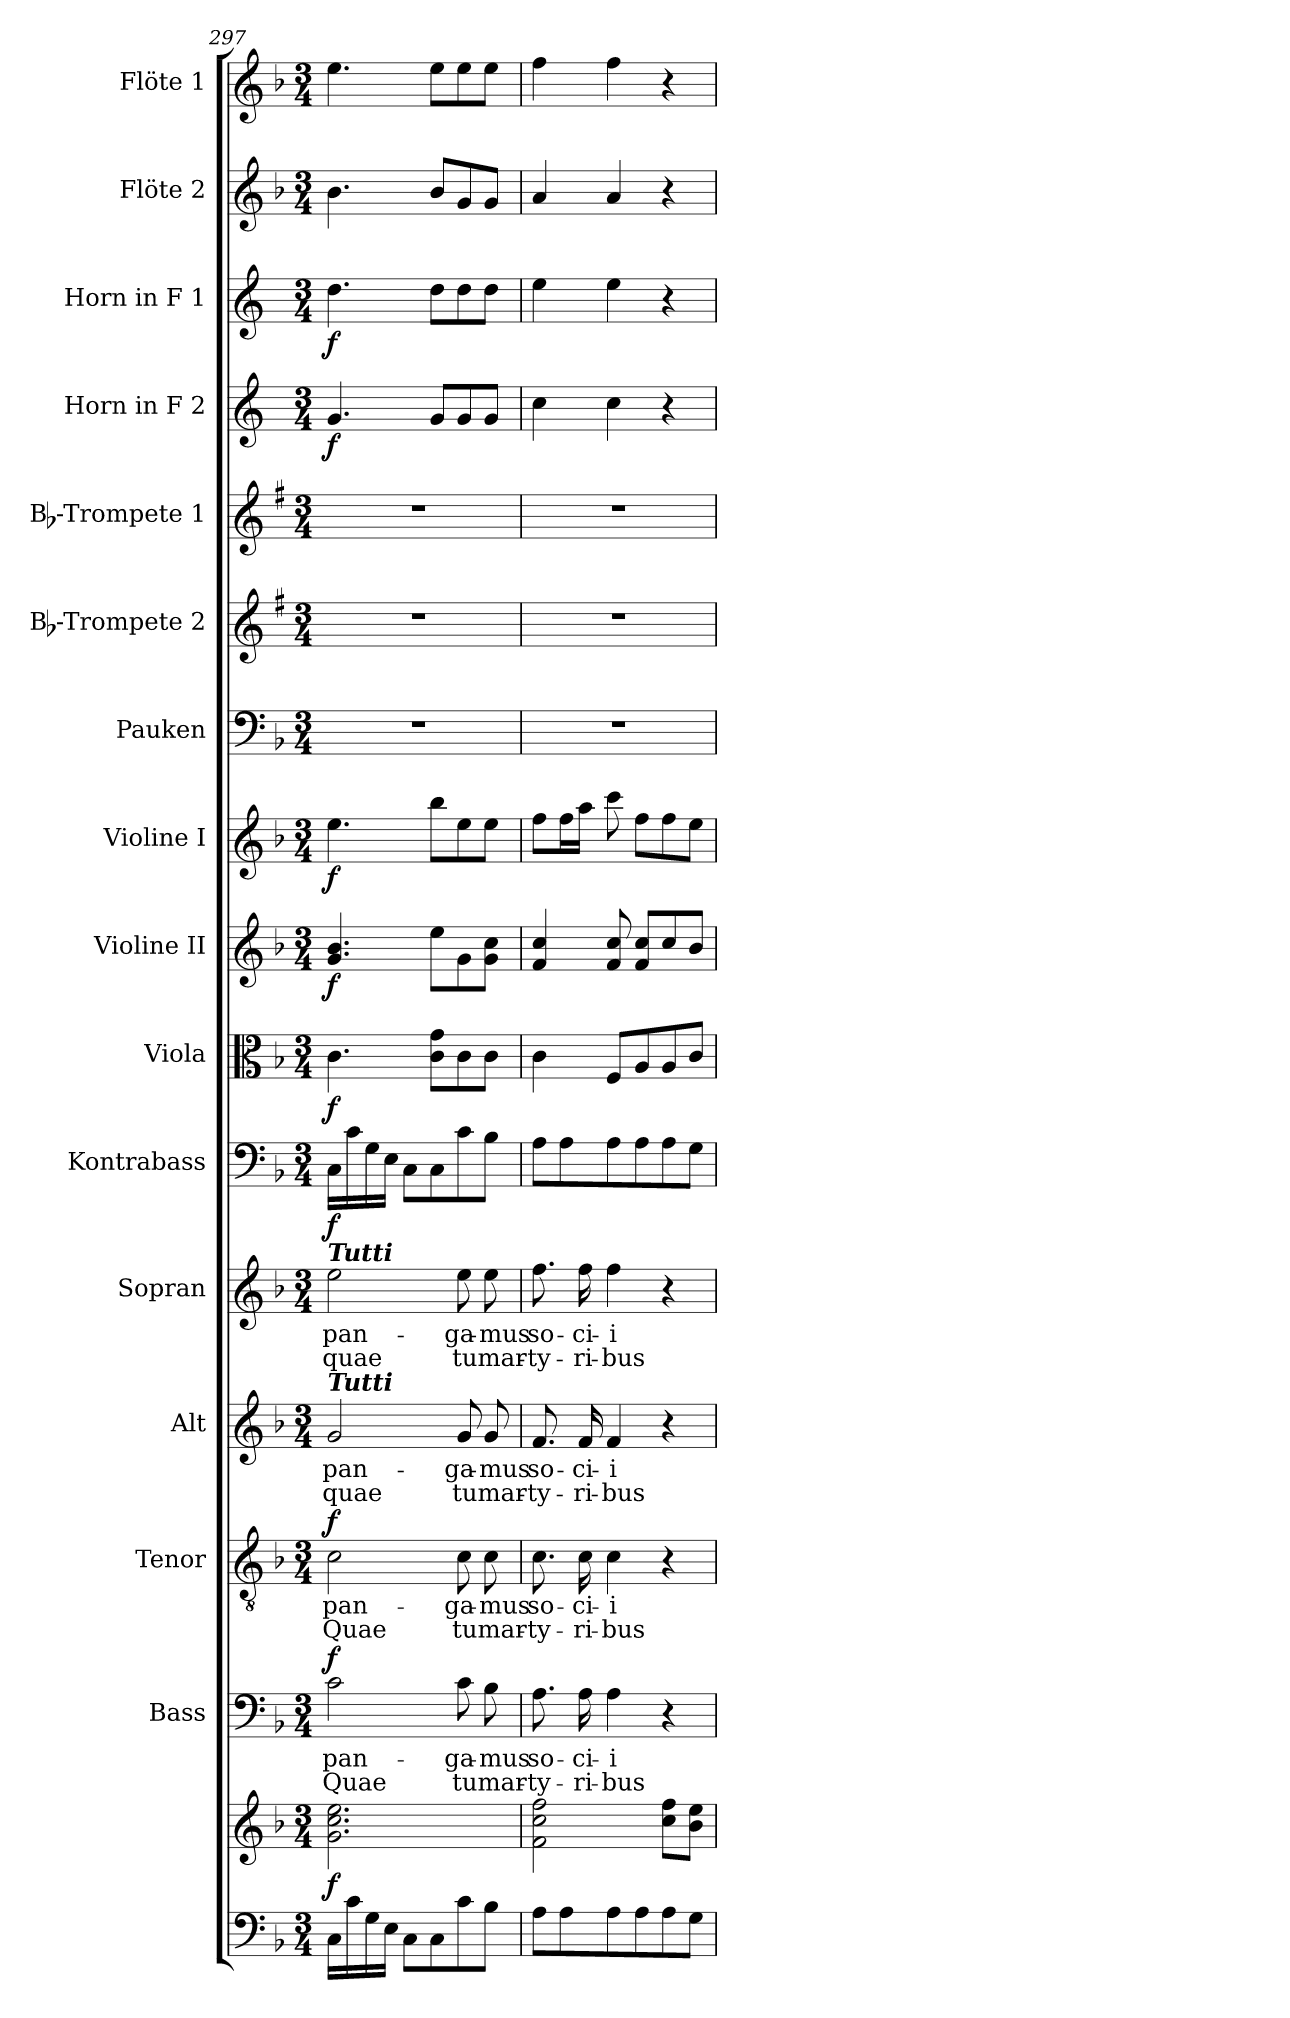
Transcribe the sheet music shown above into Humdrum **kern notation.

**kern	**kern	**dynam	**kern	**text	**text	**dynam	**kern	**text	**text	**dynam	**kern	**text	**text	**kern	**text	**text	**kern	**dynam	**kern	**dynam	**kern	**dynam	**kern	**dynam	**kern	**kern	**kern	**kern	**dynam	**kern	**dynam	**kern	**kern
*part16	*part16	*part16	*part15	*part15	*part15	*part15	*part14	*part14	*part14	*part14	*part13	*part13	*part13	*part12	*part12	*part12	*part11	*part11	*part10	*part10	*part9	*part9	*part8	*part8	*part7	*part6	*part5	*part4	*part4	*part3	*part3	*part2	*part1
*staff17	*staff16	*staff16/17	*staff15	*staff15	*staff15	*staff15	*staff14	*staff14	*staff14	*staff14	*staff13	*staff13	*staff13	*staff12	*staff12	*staff12	*staff11	*staff11	*staff10	*staff10	*staff9	*staff9	*staff8	*staff8	*staff7	*staff6	*staff5	*staff4	*staff4	*staff3	*staff3	*staff2	*staff1
*	*	*	*I"Bass	*	*	*	*I"Tenor	*	*	*	*I"Alt	*	*	*I"Sopran	*	*	*I"Kontrabass	*	*I"Viola	*	*I"Violine II	*	*I"Violine I	*	*I"Pauken	*I"Bb-Trompete 2	*I"Bb-Trompete 1	*I"Horn in F 2	*	*I"Horn in F 1	*	*I"Flöte 2	*I"Flöte 1
*	*	*	*I'B.	*	*	*	*I'T.	*	*	*	*I'A.	*	*	*I'S.	*	*	*I'Kb.	*	*I'Vla.	*	*I'Vl. II	*	*I'Vl. I	*	*I'Pk.	*I'Bb Trp. 2	*I'Bb Trp. 1	*	*	*	*	*I'Fl. 2	*I'Fl. 1
!!LO:PB:g=z
*clefF4	*clefG2	*	*clefF4	*	*	*	*clefGv2	*	*	*	*clefG2	*	*	*clefG2	*	*	*clefF4	*	*clefC3	*	*clefG2	*	*clefG2	*	*clefF4	*clefG2	*clefG2	*clefG2	*	*clefG2	*	*clefG2	*clefG2
*	*	*	*	*	*	*	*	*	*	*	*	*	*	*	*	*	*ITrd7c12	*	*	*	*	*	*	*	*	*ITrd1c2	*ITrd1c2	*ITrd4c7	*	*ITrd4c7	*	*	*
*k[b-]	*k[b-]	*	*k[b-]	*	*	*	*k[b-]	*	*	*	*k[b-]	*	*	*k[b-]	*	*	*k[b-]	*	*k[b-]	*	*k[b-]	*	*k[b-]	*	*k[b-]	*k[b-]	*k[b-]	*k[b-]	*	*k[b-]	*	*k[b-]	*k[b-]
*F:	*F:	*	*F:	*	*	*	*F:	*	*	*	*F:	*	*	*F:	*	*	*F:	*	*F:	*	*F:	*	*F:	*	*F:	*F:	*F:	*F:	*	*F:	*	*F:	*F:
*M3/4	*M3/4	*	*M3/4	*	*	*	*M3/4	*	*	*	*M3/4	*	*	*M3/4	*	*	*M3/4	*	*M3/4	*	*M3/4	*	*M3/4	*	*M3/4	*M3/4	*M3/4	*M3/4	*	*M3/4	*	*M3/4	*M3/4
=297	=297	=297	=297	=297	=297	=297	=297	=297	=297	=297	=297	=297	=297	=297	=297	=297	=297	=297	=297	=297	=297	=297	=297	=297	=297	=297	=297	=297	=297	=297	=297	=297	=297
!	!	!	!	!	!	!	!	!	!	!	!	!	!	!LO:TX:a:Bi:t=Tutti	!	!	!	!	!	!	!	!	!	!	!	!	!	!	!	!	!	!	!
!	!	!	!	!	!	!	!	!	!	!	!LO:TX:a:Bi:t=Tutti	!	!	!	!	!	!	!	!	!	!	!	!	!	!	!	!	!	!	!	!	!	!
!	!	!LO:DY:b	!	!LO:LY:b	!LO:LY:b	!LO:DY:a	!	!LO:LY:b	!LO:LY:b	!LO:DY:a	!	!LO:LY:b	!LO:LY:b	!	!LO:LY:b	!LO:LY:b	!	!LO:DY:b	!	!LO:DY:b	!	!LO:DY:b	!	!LO:DY:b	!	!	!	!	!LO:DY:b	!	!LO:DY:b	!	!
16C\LL	2.g\ 2.cc\ 2.ee\	f	2c\	pan-	Quae	f	2c\	pan-	Quae	f	2g/	pan-	quae	2ee\	pan-	quae	16CC\LL	f	4.c\	f	4.g/ 4.b-/	f	4.ee\	f	2.r	2.r	2.r	4.c/	f	4.g\	f	4.b-\	4.ee\
16c\	.	.	.	.	.	.	.	.	.	.	.	.	.	.	.	.	16C\	.	.	.	.	.	.	.	.	.	.	.	.	.	.	.	.
16G\	.	.	.	.	.	.	.	.	.	.	.	.	.	.	.	.	16GG\	.	.	.	.	.	.	.	.	.	.	.	.	.	.	.	.
16E\JJ	.	.	.	.	.	.	.	.	.	.	.	.	.	.	.	.	16EE\JJ	.	.	.	.	.	.	.	.	.	.	.	.	.	.	.	.
8C\L	.	.	.	.	.	.	.	.	.	.	.	.	.	.	.	.	8CC\L	.	.	.	.	.	.	.	.	.	.	.	.	.	.	.	.
8C\	.	.	.	.	.	.	.	.	.	.	.	.	.	.	.	.	8CC\	.	8c\ 8g\L	.	8ee\L	.	8bb-\L	.	.	.	.	8c/L	.	8g\L	.	8b-/L	8ee\L
!	!	!	!	!LO:LY:b	!LO:LY:b	!	!	!LO:LY:b	!LO:LY:b	!	!	!LO:LY:b	!LO:LY:b	!	!LO:LY:b	!LO:LY:b	!	!	!	!	!	!	!	!	!	!	!	!	!	!	!	!	!
8c\	.	.	8c\	-ga-	tu	.	8c\	-ga-	tu	.	8g/	-ga-	tu	8ee\	-ga-	tu	8C\	.	8c\	.	8g\	.	8ee\	.	.	.	.	8c/	.	8g\	.	8g/	8ee\
!	!	!	!	!LO:LY:b	!LO:LY:b	!	!	!LO:LY:b	!LO:LY:b	!	!	!LO:LY:b	!LO:LY:b	!	!LO:LY:b	!LO:LY:b	!	!	!	!	!	!	!	!	!	!	!	!	!	!	!	!	!
8B-\J	.	.	8B-\	-mus	mar-	.	8c\	-mus	mar-	.	8g/	-mus	mar-	8ee\	-mus	mar-	8BB-\J	.	8c\J	.	8g\ 8cc\J	.	8ee\J	.	.	.	.	8c/J	.	8g\J	.	8g/J	8ee\J
=298	=298	=298	=298	=298	=298	=298	=298	=298	=298	=298	=298	=298	=298	=298	=298	=298	=298	=298	=298	=298	=298	=298	=298	=298	=298	=298	=298	=298	=298	=298	=298	=298	=298
!	!	!	!	!LO:LY:b	!LO:LY:b	!	!	!LO:LY:b	!LO:LY:b	!	!	!LO:LY:b	!LO:LY:b	!	!LO:LY:b	!LO:LY:b	!	!	!	!	!	!	!	!	!	!	!	!	!	!	!	!	!
8A\L	2f\ 2cc\ 2ff\	.	8.A\	so-	-ty-	.	8.c\	so-	-ty-	.	8.f/	so-	-ty-	8.ff\	so-	-ty-	8AA\L	.	4c\	.	4f/ 4cc/	.	8ff\L	.	2.r	2.r	2.r	4f\	.	4a\	.	4a/	4ff\
8A\	.	.	.	.	.	.	.	.	.	.	.	.	.	.	.	.	8AA\	.	.	.	.	.	16ff\L	.	.	.	.	.	.	.	.	.	.
!	!	!	!	!LO:LY:b	!LO:LY:b	!	!	!LO:LY:b	!LO:LY:b	!	!	!LO:LY:b	!LO:LY:b	!	!LO:LY:b	!LO:LY:b	!	!	!	!	!	!	!	!	!	!	!	!	!	!	!	!	!
.	.	.	16A\	-ci-	-ri-	.	16c\	-ci-	-ri-	.	16f/	-ci-	-ri-	16ff\	-ci-	-ri-	.	.	.	.	.	.	16aa\JJ	.	.	.	.	.	.	.	.	.	.
!	!	!	!	!LO:LY:b	!LO:LY:b	!	!	!LO:LY:b	!LO:LY:b	!	!	!LO:LY:b	!LO:LY:b	!	!LO:LY:b	!LO:LY:b	!	!	!	!	!	!	!	!	!	!	!	!	!	!	!	!	!
8A\	.	.	4A\	-i	-bus	.	4c\	-i	-bus	.	4f/	-i	-bus	4ff\	-i	-bus	8AA\	.	8F/L	.	8f/ 8cc/	.	8ccc\	.	.	.	.	4f\	.	4a\	.	4a/	4ff\
8A\	.	.	.	.	.	.	.	.	.	.	.	.	.	.	.	.	8AA\	.	8A/	.	8f/ 8cc/L	.	8ff\L	.	.	.	.	.	.	.	.	.	.
8A\	8cc\ 8ff\L	.	4r	.	.	.	4r	.	.	.	4r	.	.	4r	.	.	8AA\	.	8A/	.	8cc/	.	8ff\	.	.	.	.	4r	.	4r	.	4r	4r
8G\J	8b-\ 8ee\J	.	.	.	.	.	.	.	.	.	.	.	.	.	.	.	8GG\J	.	8c/J	.	8b-/J	.	8ee\J	.	.	.	.	.	.	.	.	.	.
=	=	=	=	=	=	=	=	=	=	=	=	=	=	=	=	=	=	=	=	=	=	=	=	=	=	=	=	=	=	=	=	=	=
*-	*-	*-	*-	*-	*-	*-	*-	*-	*-	*-	*-	*-	*-	*-	*-	*-	*-	*-	*-	*-	*-	*-	*-	*-	*-	*-	*-	*-	*-	*-	*-	*-	*-
